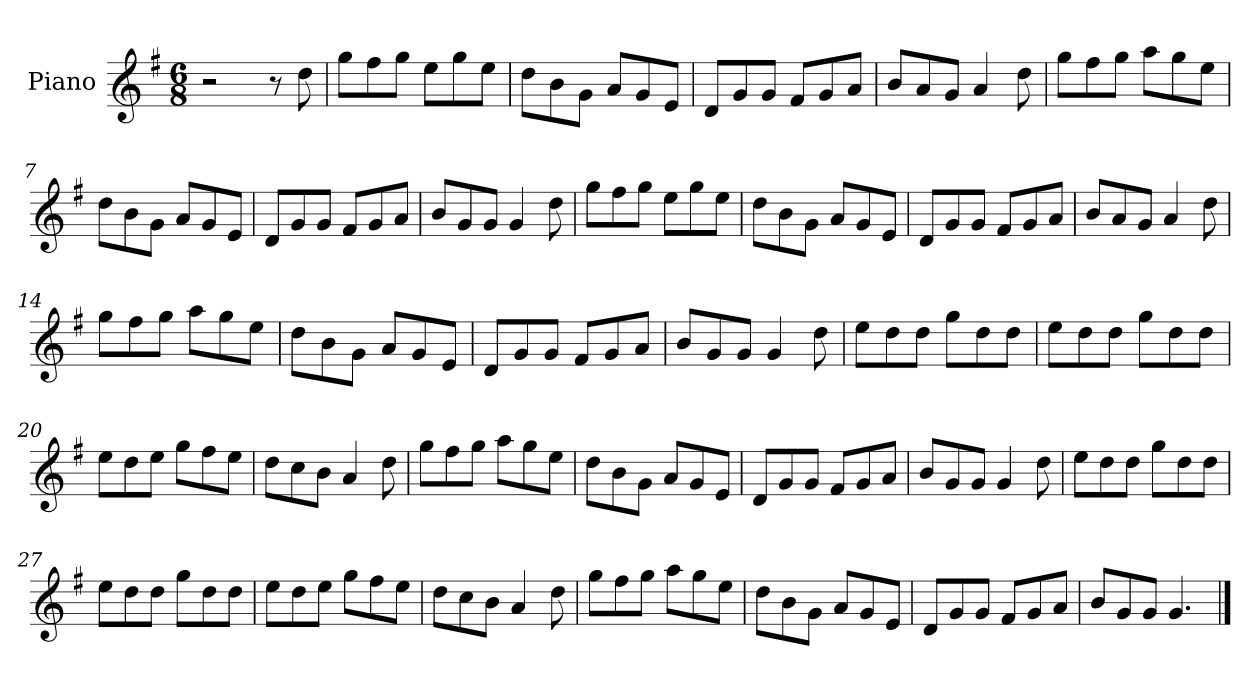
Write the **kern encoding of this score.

**kern
*part1
*staff1
*I"Piano
*I'Pno
*clefG2
*k[f#]
*M6/8
=1
2r
8r
8dd\
=2
8gg\L
8ff#\
8gg\J
8ee\L
8gg\
8ee\J
=3
8dd\L
8b\
8g\J
8a/L
8g/
8e/J
=4
8d/L
8g/
8g/J
8f#/L
8g/
8a/J
=5
8b/L
8a/
8g/J
4a/
8dd\
=6
8gg\L
8ff#\
8gg\J
8aa\L
8gg\
8ee\J
=7
8dd\L
8b\
8g\J
8a/L
8g/
8e/J
=8
8d/L
8g/
8g/J
8f#/L
8g/
8a/J
=9
8b/L
8g/
8g/J
4g/
8dd\
=10
8gg\L
8ff#\
8gg\J
8ee\L
8gg\
8ee\J
=11
8dd\L
8b\
8g\J
8a/L
8g/
8e/J
=12
8d/L
8g/
8g/J
8f#/L
8g/
8a/J
=13
8b/L
8a/
8g/J
4a/
8dd\
=14
8gg\L
8ff#\
8gg\J
8aa\L
8gg\
8ee\J
=15
8dd\L
8b\
8g\J
8a/L
8g/
8e/J
=16
8d/L
8g/
8g/J
8f#/L
8g/
8a/J
=17
8b/L
8g/
8g/J
4g/
8dd\
=18
8ee\L
8dd\
8dd\J
8gg\L
8dd\
8dd\J
=19
8ee\L
8dd\
8dd\J
8gg\L
8dd\
8dd\J
=20
8ee\L
8dd\
8ee\J
8gg\L
8ff#\
8ee\J
=21
8dd\L
8cc\
8b\J
4a/
8dd\
=22
8gg\L
8ff#\
8gg\J
8aa\L
8gg\
8ee\J
=23
8dd\L
8b\
8g\J
8a/L
8g/
8e/J
=24
8d/L
8g/
8g/J
8f#/L
8g/
8a/J
=25
8b/L
8g/
8g/J
4g/
8dd\
=26
8ee\L
8dd\
8dd\J
8gg\L
8dd\
8dd\J
=27
8ee\L
8dd\
8dd\J
8gg\L
8dd\
8dd\J
=28
8ee\L
8dd\
8ee\J
8gg\L
8ff#\
8ee\J
=29
8dd\L
8cc\
8b\J
4a/
8dd\
=30
8gg\L
8ff#\
8gg\J
8aa\L
8gg\
8ee\J
=31
8dd\L
8b\
8g\J
8a/L
8g/
8e/J
=32
8d/L
8g/
8g/J
8f#/L
8g/
8a/J
=33
8b/L
8g/
8g/J
4.g/
==
*-
